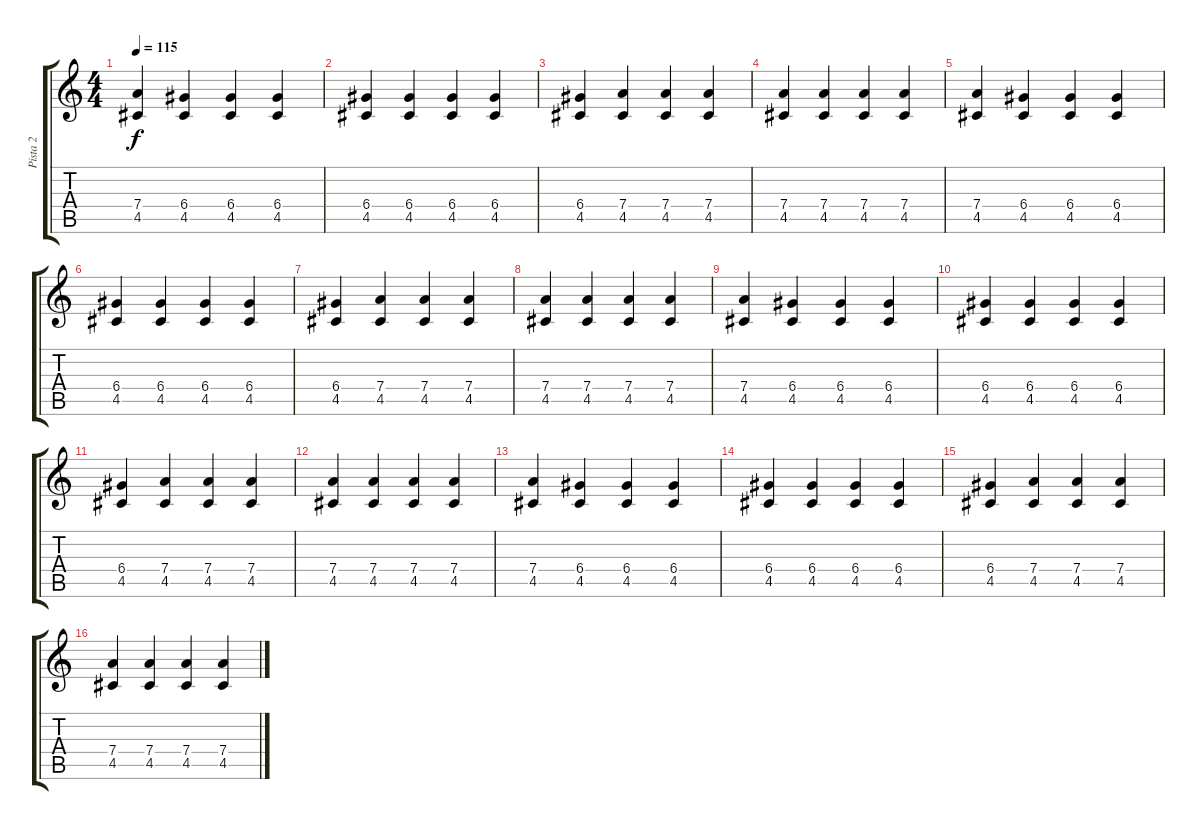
\track ("Pista 2" "Pista 2") {instrument electricguitarclean}
\staff {score tabs}
\tuning (E4 B3 G3 D3 A2 E2) {hide}
\ts (4 4)
\tempo 115
\clef g2
\ks c
(7.4 4.5).4{dy f} (6.4 4.5).4 (6.4 4.5).4 (6.4 4.5).4 |
(6.4 4.5).4 (6.4 4.5).4 (6.4 4.5).4 (6.4 4.5).4 |
(6.4 4.5).4 (7.4 4.5).4 (7.4 4.5).4 (7.4 4.5).4 |
(7.4 4.5).4 (7.4 4.5).4 (7.4 4.5).4 (7.4 4.5).4 |
(7.4 4.5).4 (6.4 4.5).4 (6.4 4.5).4 (6.4 4.5).4 |
(6.4 4.5).4 (6.4 4.5).4 (6.4 4.5).4 (6.4 4.5).4 |
(6.4 4.5).4 (7.4 4.5).4 (7.4 4.5).4 (7.4 4.5).4 |
(7.4 4.5).4 (7.4 4.5).4 (7.4 4.5).4 (7.4 4.5).4 |
(7.4 4.5).4 (6.4 4.5).4 (6.4 4.5).4 (6.4 4.5).4 |
(6.4 4.5).4 (6.4 4.5).4 (6.4 4.5).4 (6.4 4.5).4 |
(6.4 4.5).4 (7.4 4.5).4 (7.4 4.5).4 (7.4 4.5).4 |
(7.4 4.5).4 (7.4 4.5).4 (7.4 4.5).4 (7.4 4.5).4 |
(7.4 4.5).4 (6.4 4.5).4 (6.4 4.5).4 (6.4 4.5).4 |
(6.4 4.5).4 (6.4 4.5).4 (6.4 4.5).4 (6.4 4.5).4 |
(6.4 4.5).4 (7.4 4.5).4 (7.4 4.5).4 (7.4 4.5).4 |
(7.4 4.5).4 (7.4 4.5).4 (7.4 4.5).4 (7.4 4.5).4
